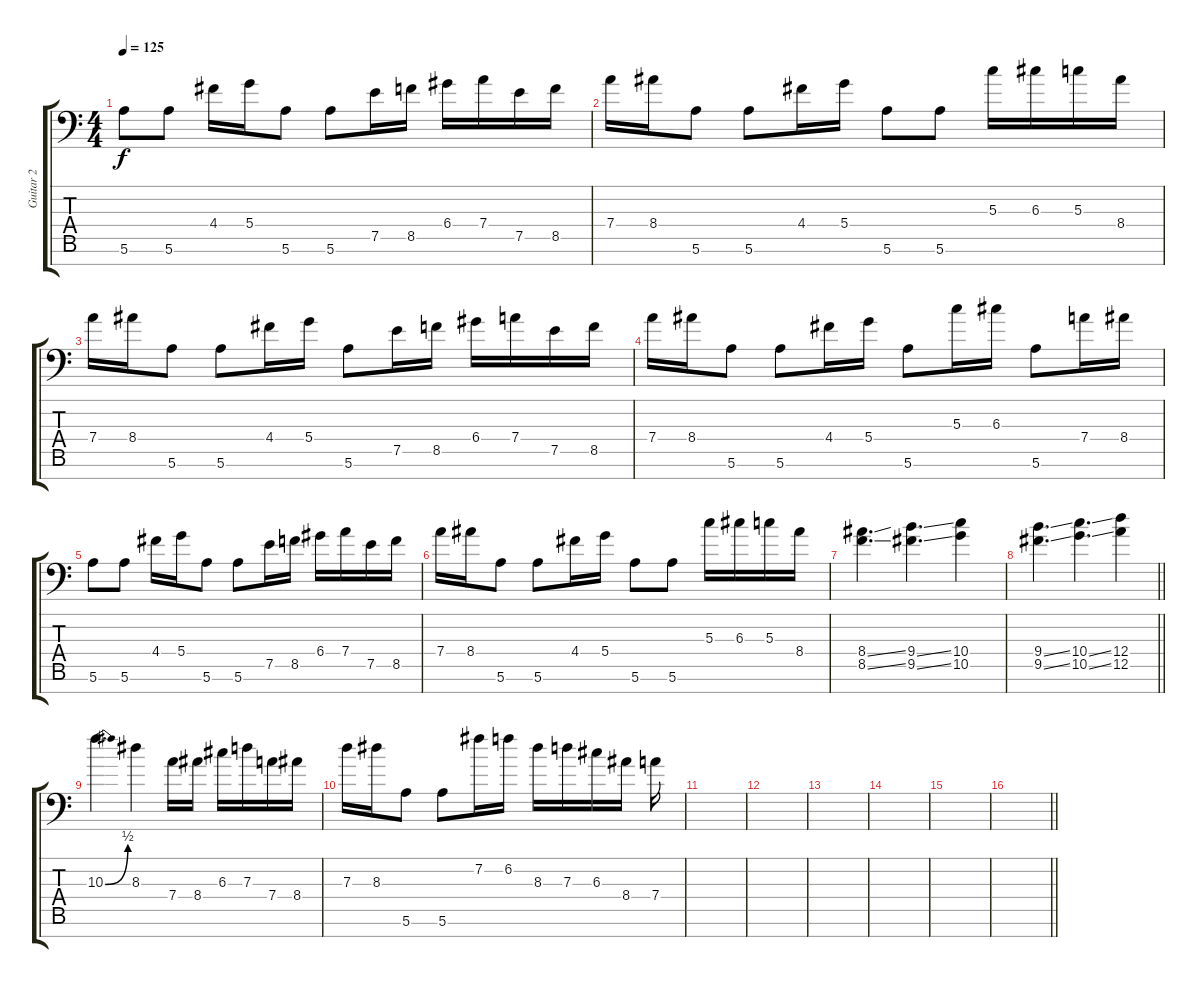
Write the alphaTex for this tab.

\track ("Guitar 2" "Guitar 2") {instrument distortionguitar}
\staff {score tabs}
\tuning (E4 B3 G3 D3 A2 E2 A1) {hide}
\ts (4 4)
\tempo 125
\clef f4
\ks c
5.6.8{dy f} 5.6.8 4.4.16 5.4.16 5.6.8 5.6.8 7.5.16 8.5.16 6.4.16 7.4.16 7.5.16 8.5.16 |
7.4.16 8.4.16 5.6.8 5.6.8 4.4.16 5.4.16 5.6.8 5.6.8 5.3.16 6.3.16 5.3.16 8.4.16 |
7.4.16 8.4.16 5.6.8 5.6.8 4.4.16 5.4.16 5.6.8 7.5.16 8.5.16 6.4.16 7.4.16 7.5.16 8.5.16 |
7.4.16 8.4.16 5.6.8 5.6.8 4.4.16 5.4.16 5.6.8 5.3.16 6.3.16 5.6.8 7.4.16 8.4.16 |
5.6.8 5.6.8 4.4.16 5.4.16 5.6.8 5.6.8 7.5.16 8.5.16 6.4.16 7.4.16 7.5.16 8.5.16 |
7.4.16 8.4.16 5.6.8 5.6.8 4.4.16 5.4.16 5.6.8 5.6.8 5.3.16 6.3.16 5.3.16 8.4.16 |
(8.4{ss} 8.5{ss}).4{d} (9.4{ss} 9.5{ss}).4{d} (10.4 10.5).4 |
\barLineRight lightlight
(9.4{ss} 9.5{ss}).4{d} (10.4{ss} 10.5{ss}).4{d} (12.4 12.5).4 |
10.3{be (bend 0 0 60 2)}.4{d} 8.3.4 7.4.16 8.4.16 6.3.16 7.3.16 7.4.16 8.4.16 |
7.3.16 8.3.16 5.6.8 5.6.8 7.2.16 6.2.16 8.3.16 7.3.16 6.3.16 8.4.16 7.4.16 |
|
|
|
|
|
\barLineRight lightlight
